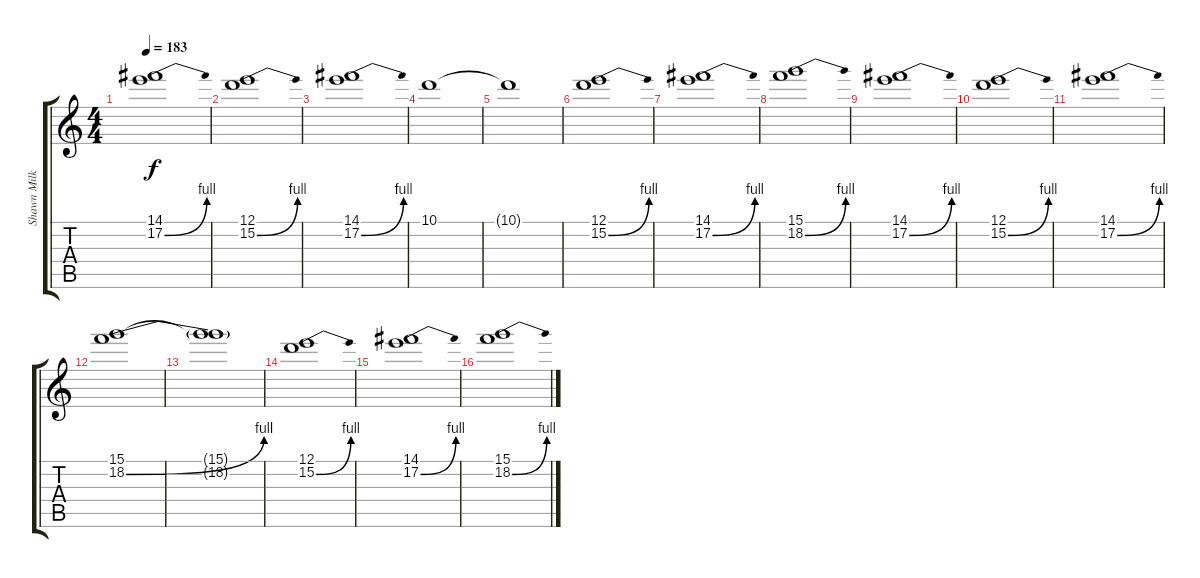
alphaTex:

\track ("Shawn Milke - Harmonic Guitar" "Shawn Milk") {instrument distortionguitar}
\staff {score tabs}
\tuning (E4 B3 G3 D3 A2 D2) {hide}
\ts (4 4)
\tempo 183
\clef g2
\ks c
(14.1 17.2{be (bend 0 0 60 4)}).1{dy f} |
(12.1 15.2{be (bend 0 0 60 4)}).1 |
(14.1 17.2{be (bend 0 0 60 4)}).1 |
10.1.1 |
10.1{t}.1 |
(12.1 15.2{be (bend 0 0 60 4)}).1 |
(14.1 17.2{be (bend 0 0 60 4)}).1 |
(15.1 18.2{be (bend 0 0 60 4)}).1 |
(14.1 17.2{be (bend 0 0 60 4)}).1 |
(12.1 15.2{be (bend 0 0 60 4)}).1 |
(14.1 17.2{be (bend 0 0 60 4)}).1 |
(15.1 18.2{be (bend 0 0 60 4)}).1 |
(15.1{t} 18.2{t}).1 |
(12.1 15.2{be (bend 0 0 60 4)}).1 |
(14.1 17.2{be (bend 0 0 60 4)}).1 |
(15.1 18.2{be (bend 0 0 60 4)}).1
